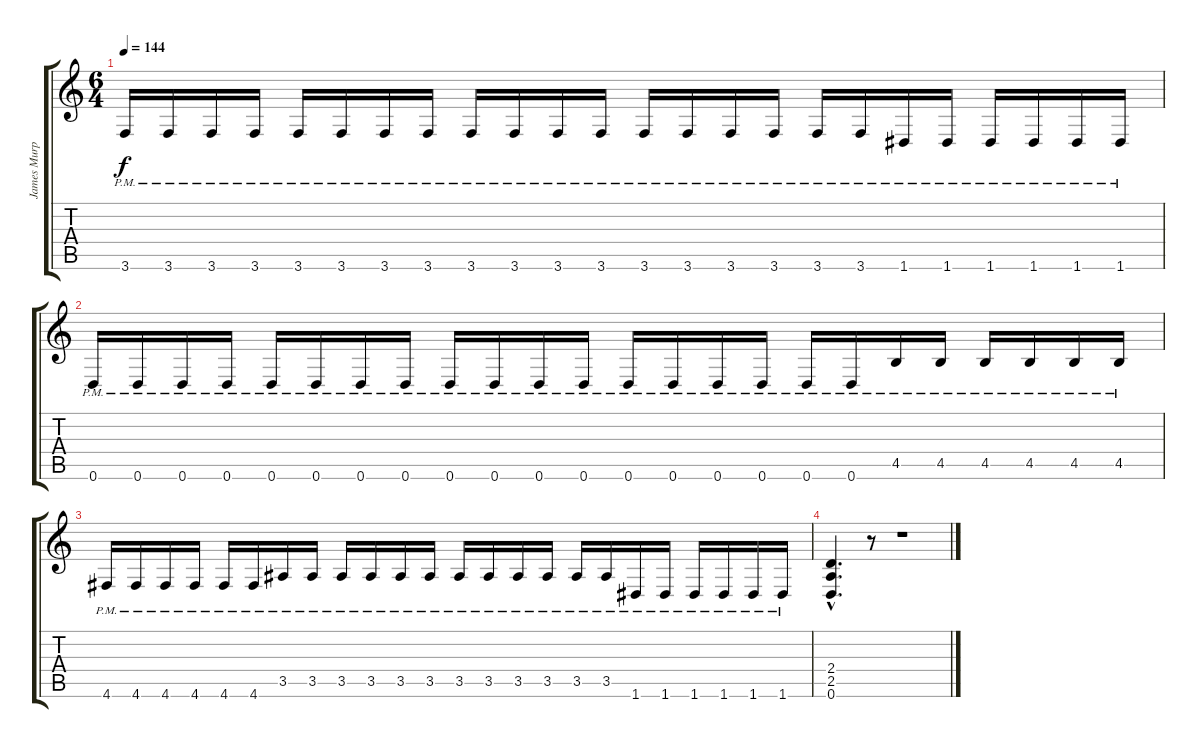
\track ("James Murphy" "James Murp") {instrument distortionguitar}
\staff {score tabs}
\tuning (D4 A3 F3 C3 G2 D2) {hide}
\ts (6 4)
\tempo 144
\clef g2
\ks c
3.6{pm}.16{dy f} 3.6{pm}.16 3.6{pm}.16 3.6{pm}.16 3.6{pm}.16 3.6{pm}.16 3.6{pm}.16 3.6{pm}.16 3.6{pm}.16 3.6{pm}.16 3.6{pm}.16 3.6{pm}.16 3.6{pm}.16 3.6{pm}.16 3.6{pm}.16 3.6{pm}.16 3.6{pm}.16 3.6{pm}.16 1.6{pm}.16 1.6{pm}.16 1.6{pm}.16 1.6{pm}.16 1.6{pm}.16 1.6{pm}.16 |
0.6{pm}.16 0.6{pm}.16 0.6{pm}.16 0.6{pm}.16 0.6{pm}.16 0.6{pm}.16 0.6{pm}.16 0.6{pm}.16 0.6{pm}.16 0.6{pm}.16 0.6{pm}.16 0.6{pm}.16 0.6{pm}.16 0.6{pm}.16 0.6{pm}.16 0.6{pm}.16 0.6{pm}.16 0.6{pm}.16 4.5{pm}.16 4.5{pm}.16 4.5{pm}.16 4.5{pm}.16 4.5{pm}.16 4.5{pm}.16 |
4.6{pm}.16 4.6{pm}.16 4.6{pm}.16 4.6{pm}.16 4.6{pm}.16 4.6{pm}.16 3.5{pm}.16 3.5{pm}.16 3.5{pm}.16 3.5{pm}.16 3.5{pm}.16 3.5{pm}.16 3.5{pm}.16 3.5{pm}.16 3.5{pm}.16 3.5{pm}.16 3.5{pm}.16 3.5{pm}.16 1.6{pm}.16 1.6{pm}.16 1.6{pm}.16 1.6{pm}.16 1.6{pm}.16 1.6{pm}.16 |
(2.4{hac} 2.5{hac} 0.6{hac}).4{d} r.8 r.1
